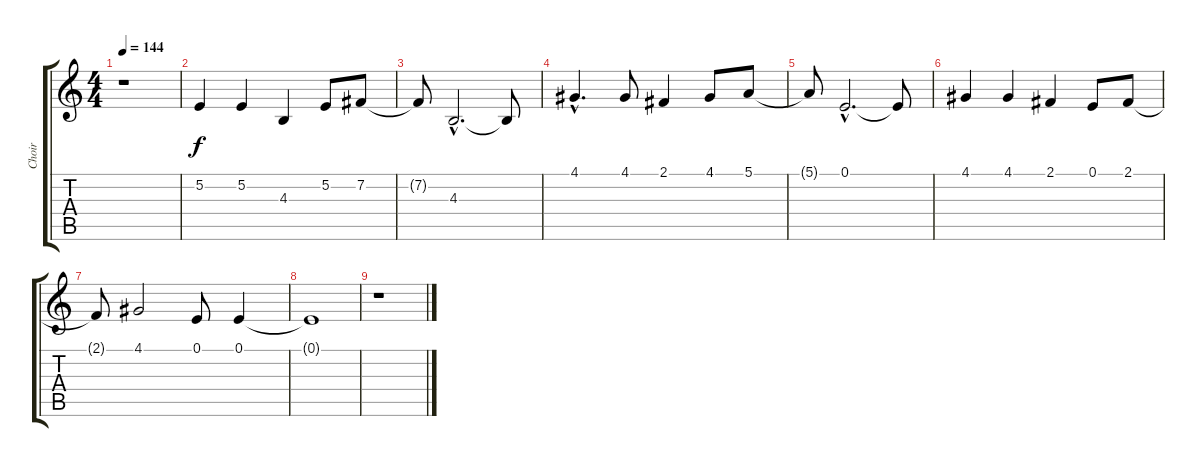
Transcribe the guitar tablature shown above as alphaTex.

\track ("Choir" "Choir") {instrument brasssection}
\staff {score tabs}
\tuning (E4 B3 G3 D3 A2 E2) {hide}
\ts (4 4)
\tempo 144
\clef g2
\ks c
r.1{dy f} |
5.2.4 5.2.4 4.3.4 5.2.8 7.2.8 |
7.2{t}.8 4.3{hac}.2{d} 4.3{t}.8 |
4.1{hac}.4{d} 4.1.8 2.1.4 4.1.8 5.1.8 |
5.1{t}.8 0.1{hac}.2{d} 0.1{t}.8 |
4.1.4 4.1.4 2.1.4 0.1.8 2.1.8 |
2.1{t}.8 4.1.2 0.1.8 0.1.4 |
0.1{t}.1 |
r.1
